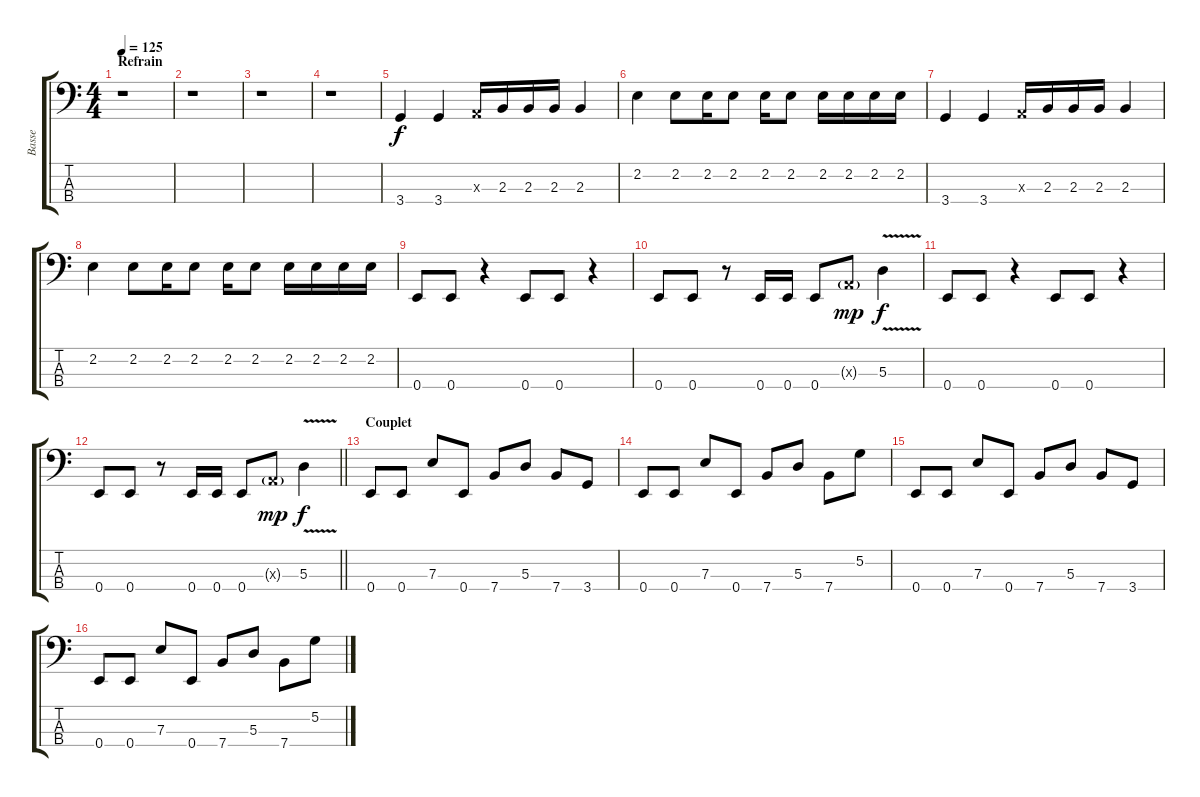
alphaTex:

\track ("Basse" "Basse") {instrument electricbassfinger}
\staff {score tabs}
\tuning (G2 D2 A1 E1) {hide}
\ts (4 4)
\section ("" "Refrain")
\tempo 125
\clef f4
\ks c
r.1{dy f} |
r.1 |
r.1 |
r.1 |
3.4.4 3.4.4 0.3{x}.16 2.3.16 2.3.16 2.3.16 2.3.4 |
2.2.4 2.2.8 2.2.16 2.2.8 2.2.16 2.2.8 2.2.16 2.2.16 2.2.16 2.2.16 |
3.4.4 3.4.4 0.3{x}.16 2.3.16 2.3.16 2.3.16 2.3.4 |
2.2.4 2.2.8 2.2.16 2.2.8 2.2.16 2.2.8 2.2.16 2.2.16 2.2.16 2.2.16 |
0.4.8 0.4.8 r.4 0.4.8 0.4.8 r.4 |
0.4.8 0.4.8 r.8 0.4.16 0.4.16 0.4.8 0.3{g x}.8{dy mp} 5.3{v}.4{dy f} |
0.4.8 0.4.8 r.4 0.4.8 0.4.8 r.4 |
\barLineRight lightlight
0.4.8 0.4.8 r.8 0.4.16 0.4.16 0.4.8 0.3{g x}.8{dy mp} 5.3{v}.4{dy f} |
\section ("" "Couplet")
0.4.8 0.4.8 7.3.8 0.4.8 7.4.8 5.3.8 7.4.8 3.4.8 |
0.4.8 0.4.8 7.3.8 0.4.8 7.4.8 5.3.8 7.4.8 5.2.8 |
0.4.8 0.4.8 7.3.8 0.4.8 7.4.8 5.3.8 7.4.8 3.4.8 |
0.4.8 0.4.8 7.3.8 0.4.8 7.4.8 5.3.8 7.4.8 5.2.8
